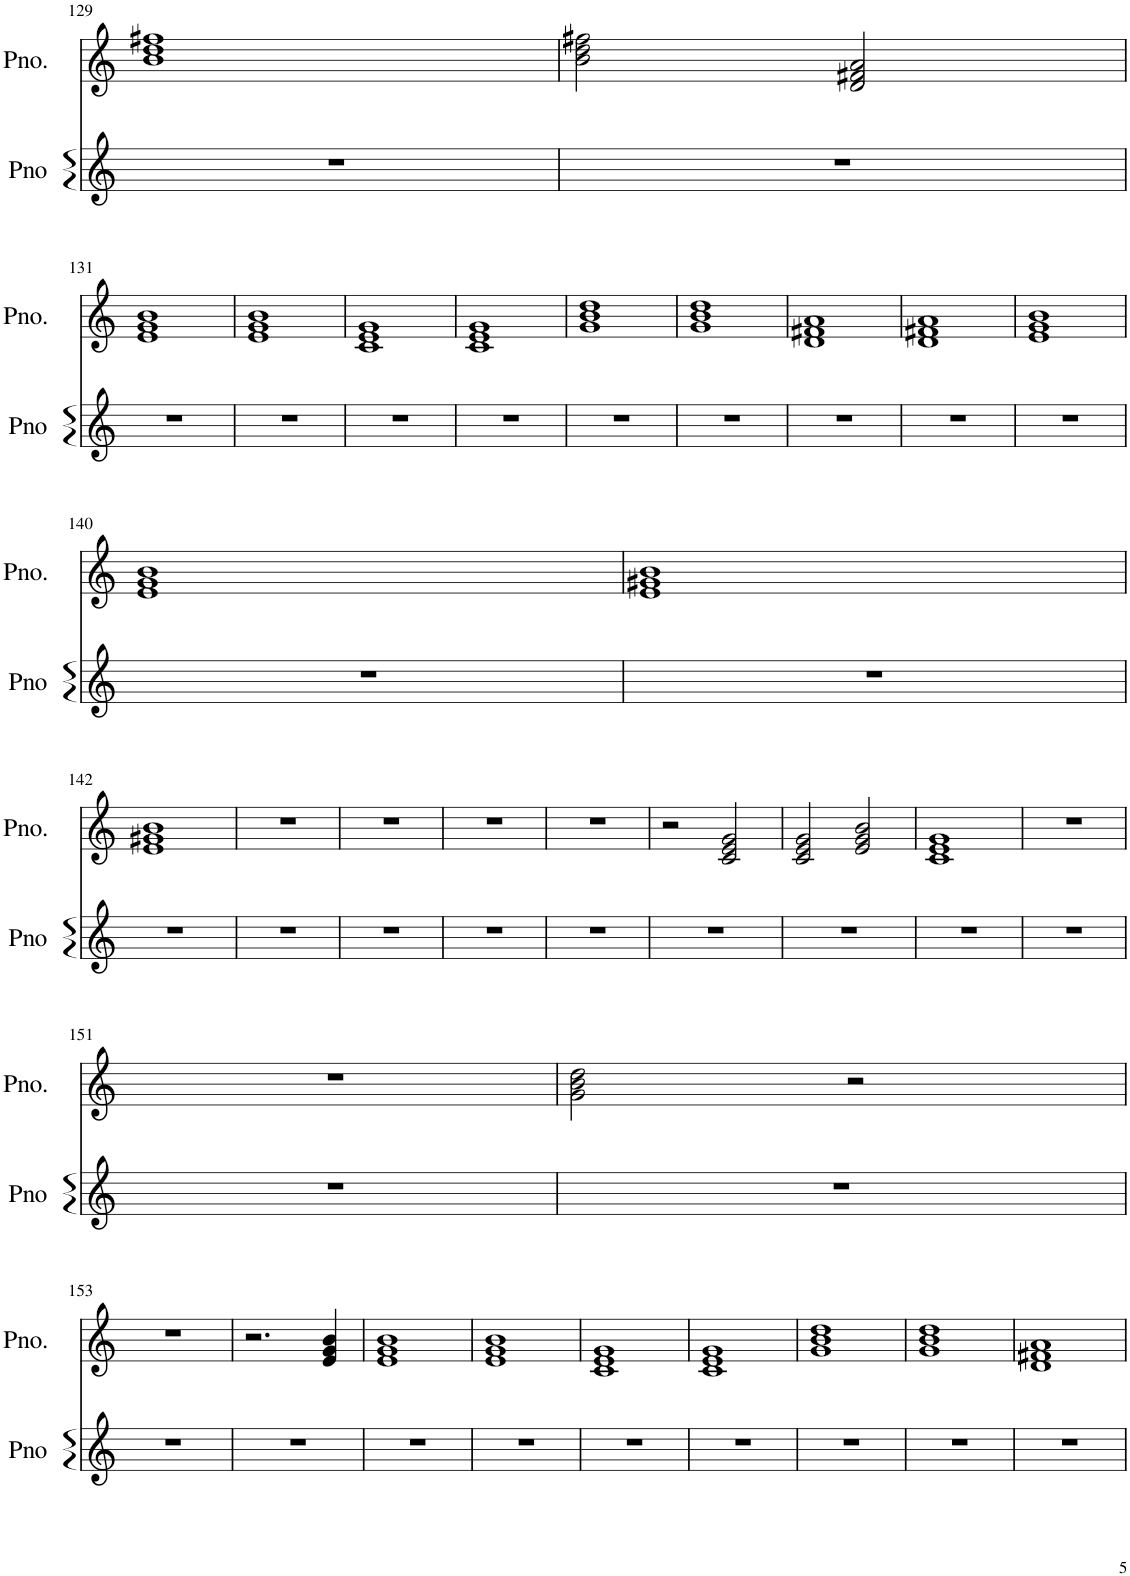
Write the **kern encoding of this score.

**kern	**kern
*part2	*part1
*staff2	*staff1
*I"Piano	*I"Piano
*I'Pno	*I'Pno.
!!LO:PB:g=z
*clefG2	*clefG2
*k[]	*k[]
*M4/4	*M4/4
=129	=129
1r	1b 1dd 1ff#X
=130	=130
1r	2b\ 2dd\ 2ff#X\
.	2d/ 2f#X/ 2a/
!!LO:LB:g=z
=131	=131
1r	1e 1g 1b
=132	=132
1r	1e 1g 1b
=133	=133
1r	1c 1e 1g
=134	=134
1r	1c 1e 1g
=135	=135
1r	1g 1b 1dd
=136	=136
1r	1g 1b 1dd
=137	=137
1r	1d 1f#X 1a
=138	=138
1r	1d 1f#X 1a
=139	=139
1r	1e 1g 1b
!!LO:LB:g=z
=140	=140
1r	1e 1g 1b
=141	=141
1r	1e 1g#X 1b
!!LO:LB:g=z
=142	=142
1r	1e 1g#X 1b
=143	=143
1r	1r
=144	=144
1r	1r
=145	=145
1r	1r
=146	=146
1r	1r
=147	=147
1r	2r
.	2c/ 2e/ 2g/
=148	=148
1r	2c/ 2e/ 2g/
.	2e/ 2g/ 2b/
=149	=149
1r	1c 1e 1g
=150	=150
1r	1r
!!LO:LB:g=z
=151	=151
1r	1r
=152	=152
1r	2g\ 2b\ 2dd\
.	2r
!!LO:LB:g=z
=153	=153
1r	1r
=154	=154
1r	2.r
.	4e/ 4g/ 4b/
=155	=155
1r	1e 1g 1b
=156	=156
1r	1e 1g 1b
=157	=157
1r	1c 1e 1g
=158	=158
1r	1c 1e 1g
=159	=159
1r	1g 1b 1dd
=160	=160
1r	1g 1b 1dd
=161	=161
1r	1d 1f#X 1a
=	=
*-	*-
